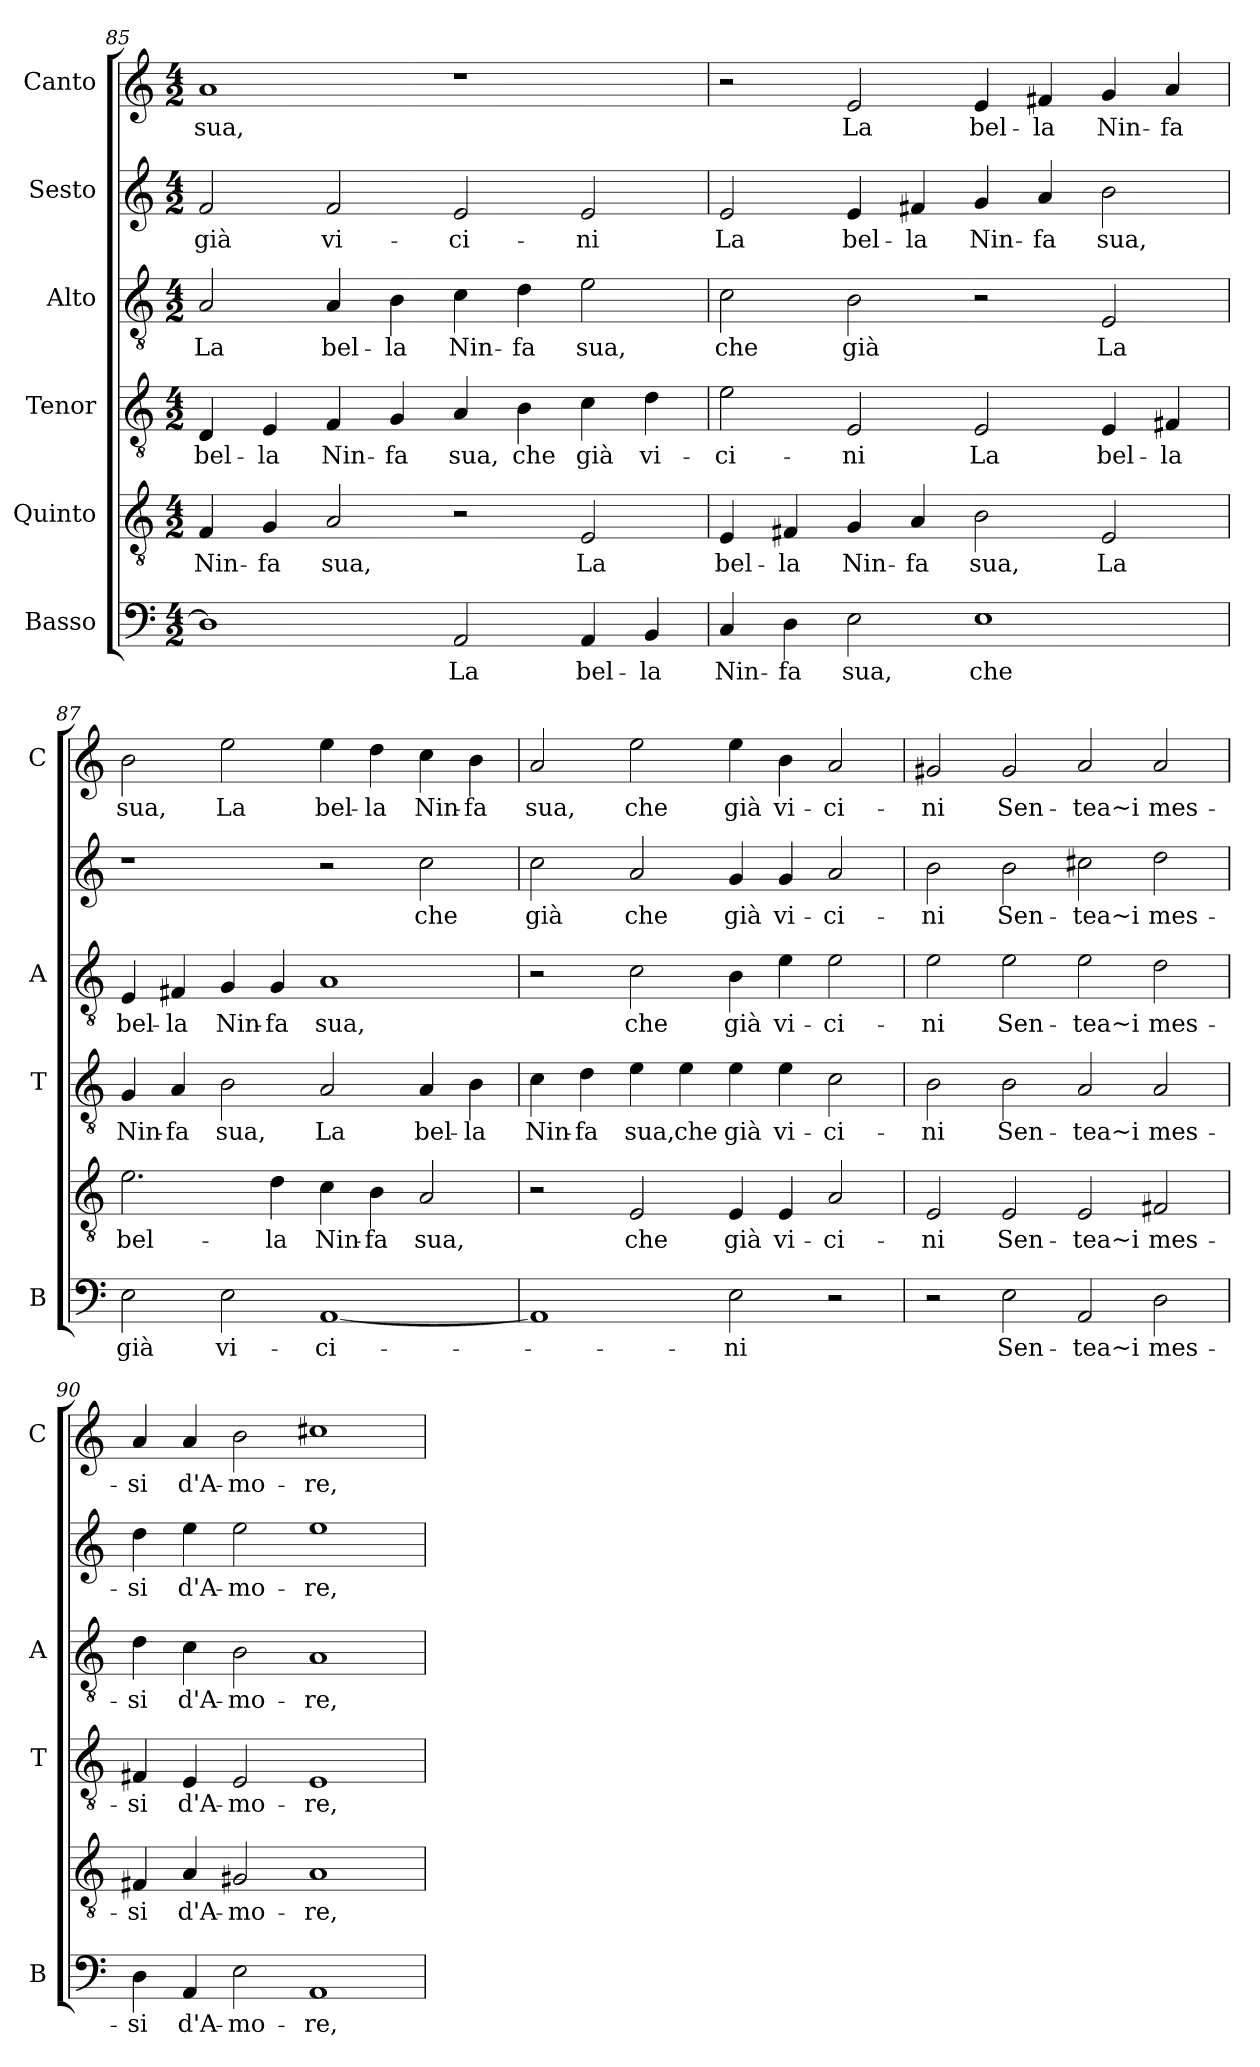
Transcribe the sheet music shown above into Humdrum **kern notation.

**kern	**text	**kern	**text	**kern	**text	**kern	**text	**kern	**text	**kern	**text
*part6	*part6	*part5	*part5	*part4	*part4	*part3	*part3	*part2	*part2	*part1	*part1
*staff6	*staff6	*staff5	*staff5	*staff4	*staff4	*staff3	*staff3	*staff2	*staff2	*staff1	*staff1
*I"Basso	*	*I"Quinto	*	*I"Tenor	*	*I"Alto	*	*I"Sesto	*	*I"Canto	*
*I'B	*	*	*	*I'T	*	*I'A	*	*	*	*I'C	*
!!LO:PB:g=z
*clefF4	*	*clefGv2	*	*clefGv2	*	*clefGv2	*	*clefG2	*	*clefG2	*
*k[]	*	*k[]	*	*k[]	*	*k[]	*	*k[]	*	*k[]	*
*C:	*	*C:	*	*C:	*	*C:	*	*C:	*	*C:	*
*M4/2	*	*M4/2	*	*M4/2	*	*M4/2	*	*M4/2	*	*M4/2	*
=85	=85	=85	=85	=85	=85	=85	=85	=85	=85	=85	=85
!	!	!	!LO:LY:b	!	!LO:LY:b	!	!LO:LY:b	!	!LO:LY:b	!	!LO:LY:b
1D]	.	4F/	Nin-	4D/	bel-	2A/	La	2f/	già	1a	sua,
!	!	!	!LO:LY:b	!	!LO:LY:b	!	!	!	!	!	!
.	.	4G/	-fa	4E/	-la	.	.	.	.	.	.
!	!	!	!LO:LY:b	!	!LO:LY:b	!	!LO:LY:b	!	!LO:LY:b	!	!
.	.	2A/	sua,	4F/	Nin-	4A/	bel-	2f/	vi-	.	.
!	!	!	!	!	!LO:LY:b	!	!LO:LY:b	!	!	!	!
.	.	.	.	4G/	-fa	4B\	-la	.	.	.	.
!	!LO:LY:b	!	!	!	!LO:LY:b	!	!LO:LY:b	!	!LO:LY:b	!	!
2AA/	La	2r	.	4A/	sua,	4c\	Nin-	2e/	-ci-	1r	.
!	!	!	!	!	!LO:LY:b	!	!LO:LY:b	!	!	!	!
.	.	.	.	4B\	che	4d\	-fa	.	.	.	.
!	!LO:LY:b	!	!LO:LY:b	!	!LO:LY:b	!	!LO:LY:b	!	!LO:LY:b	!	!
4AA/	bel-	2E/	La	4c\	già	2e\	sua,	2e/	-ni	.	.
!	!LO:LY:b	!	!	!	!LO:LY:b	!	!	!	!	!	!
4BB/	-la	.	.	4d\	vi-	.	.	.	.	.	.
=86	=86	=86	=86	=86	=86	=86	=86	=86	=86	=86	=86
!	!LO:LY:b	!	!LO:LY:b	!	!LO:LY:b	!	!LO:LY:b	!	!LO:LY:b	!	!
4C/	Nin-	4E/	bel-	2e\	-ci-	2c\	che	2e/	La	2r	.
!	!LO:LY:b	!	!LO:LY:b	!	!	!	!	!	!	!	!
4D\	-fa	4F#X/	-la	.	.	.	.	.	.	.	.
!	!LO:LY:b	!	!LO:LY:b	!	!LO:LY:b	!	!LO:LY:b	!	!LO:LY:b	!	!LO:LY:b
2E\	sua,	4G/	Nin-	2E/	-ni	2B\	già	4e/	bel-	2e/	La
!	!	!	!LO:LY:b	!	!	!	!	!	!LO:LY:b	!	!
.	.	4A/	-fa	.	.	.	.	4f#X/	-la	.	.
!	!LO:LY:b	!	!LO:LY:b	!	!LO:LY:b	!	!	!	!LO:LY:b	!	!LO:LY:b
1E	che	2B\	sua,	2E/	La	2r	.	4g/	Nin-	4e/	bel-
!	!	!	!	!	!	!	!	!	!LO:LY:b	!	!LO:LY:b
.	.	.	.	.	.	.	.	4a/	-fa	4f#X/	-la
!	!	!	!LO:LY:b	!	!LO:LY:b	!	!LO:LY:b	!	!LO:LY:b	!	!LO:LY:b
.	.	2E/	La	4E/	bel-	2E/	La	2b\	sua,	4g/	Nin-
!	!	!	!	!	!LO:LY:b	!	!	!	!	!	!LO:LY:b
.	.	.	.	4F#X/	-la	.	.	.	.	4a/	-fa
=87	=87	=87	=87	=87	=87	=87	=87	=87	=87	=87	=87
!	!LO:LY:b	!	!LO:LY:b	!	!LO:LY:b	!	!LO:LY:b	!	!	!	!LO:LY:b
2E\	già	2.e\	bel-	4G/	Nin-	4E/	bel-	1r	.	2b\	sua,
!	!	!	!	!	!LO:LY:b	!	!LO:LY:b	!	!	!	!
.	.	.	.	4A/	-fa	4F#X/	-la	.	.	.	.
!	!LO:LY:b	!	!	!	!LO:LY:b	!	!LO:LY:b	!	!	!	!LO:LY:b
2E\	vi-	.	.	2B\	sua,	4G/	Nin-	.	.	2ee\	La
!	!	!	!LO:LY:b	!	!	!	!LO:LY:b	!	!	!	!
.	.	4d\	-la	.	.	4G/	-fa	.	.	.	.
!	!LO:LY:b	!	!LO:LY:b	!	!LO:LY:b	!	!LO:LY:b	!	!	!	!LO:LY:b
[1AA	-ci-	4c\	Nin-	2A/	La	1A	sua,	2r	.	4ee\	bel-
!	!	!	!LO:LY:b	!	!	!	!	!	!	!	!LO:LY:b
.	.	4B\	-fa	.	.	.	.	.	.	4dd\	-la
!	!	!	!LO:LY:b	!	!LO:LY:b	!	!	!	!LO:LY:b	!	!LO:LY:b
.	.	2A/	sua,	4A/	bel-	.	.	2cc\	che	4cc\	Nin-
!	!	!	!	!	!LO:LY:b	!	!	!	!	!	!LO:LY:b
.	.	.	.	4B\	-la	.	.	.	.	4b\	-fa
=88	=88	=88	=88	=88	=88	=88	=88	=88	=88	=88	=88
!	!	!	!	!	!LO:LY:b	!	!	!	!LO:LY:b	!	!LO:LY:b
1AA]	.	2r	.	4c\	Nin-	2r	.	2cc\	già	2a/	sua,
!	!	!	!	!	!LO:LY:b	!	!	!	!	!	!
.	.	.	.	4d\	-fa	.	.	.	.	.	.
!	!	!	!LO:LY:b	!	!LO:LY:b	!	!LO:LY:b	!	!LO:LY:b	!	!LO:LY:b
.	.	2E/	che	4e\	sua,	2c\	che	2a/	che	2ee\	che
!	!	!	!	!	!LO:LY:b	!	!	!	!	!	!
.	.	.	.	4e\	che	.	.	.	.	.	.
!	!LO:LY:b	!	!LO:LY:b	!	!LO:LY:b	!	!LO:LY:b	!	!LO:LY:b	!	!LO:LY:b
2E\	-ni	4E/	già	4e\	già	4B\	già	4g/	già	4ee\	già
!	!	!	!LO:LY:b	!	!LO:LY:b	!	!LO:LY:b	!	!LO:LY:b	!	!LO:LY:b
.	.	4E/	vi-	4e\	vi-	4e\	vi-	4g/	vi-	4b\	vi-
!	!	!	!LO:LY:b	!	!LO:LY:b	!	!LO:LY:b	!	!LO:LY:b	!	!LO:LY:b
2r	.	2A/	-ci-	2c\	-ci-	2e\	-ci-	2a/	-ci-	2a/	-ci-
!!LO:LB:g=z
=89	=89	=89	=89	=89	=89	=89	=89	=89	=89	=89	=89
!	!	!	!LO:LY:b	!	!LO:LY:b	!	!LO:LY:b	!	!LO:LY:b	!	!LO:LY:b
2r	.	2E/	-ni	2B\	-ni	2e\	-ni	2b\	-ni	2g#X/	-ni
!	!LO:LY:b	!	!LO:LY:b	!	!LO:LY:b	!	!LO:LY:b	!	!LO:LY:b	!	!LO:LY:b
2E\	Sen-	2E/	Sen-	2B\	Sen-	2e\	Sen-	2b\	Sen-	2g#/	Sen-
!	!LO:LY:b	!	!LO:LY:b	!	!LO:LY:b	!	!LO:LY:b	!	!LO:LY:b	!	!LO:LY:b
2AA/	-tea~i	2E/	-tea~i	2A/	-tea~i	2e\	-tea~i	2cc#X\	-tea~i	2a/	-tea~i
!	!LO:LY:b	!	!LO:LY:b	!	!LO:LY:b	!	!LO:LY:b	!	!LO:LY:b	!	!LO:LY:b
2D\	mes-	2F#X/	mes-	2A/	mes-	2d\	mes-	2dd\	mes-	2a/	mes-
=90	=90	=90	=90	=90	=90	=90	=90	=90	=90	=90	=90
!	!LO:LY:b	!	!LO:LY:b	!	!LO:LY:b	!	!LO:LY:b	!	!LO:LY:b	!	!LO:LY:b
4D\	-si	4F#X/	-si	4F#X/	-si	4d\	-si	4dd\	-si	4a/	-si
!	!LO:LY:b	!	!LO:LY:b	!	!LO:LY:b	!	!LO:LY:b	!	!LO:LY:b	!	!LO:LY:b
4AA/	d'A-	4A/	d'A-	4E/	d'A-	4c\	d'A-	4ee\	d'A-	4a/	d'A-
!	!LO:LY:b	!	!LO:LY:b	!	!LO:LY:b	!	!LO:LY:b	!	!LO:LY:b	!	!LO:LY:b
2E\	-mo-	2G#X/	-mo-	2E/	-mo-	2B\	-mo-	2ee\	-mo-	2b\	-mo-
!	!LO:LY:b	!	!LO:LY:b	!	!LO:LY:b	!	!LO:LY:b	!	!LO:LY:b	!	!LO:LY:b
1AA	-re,	1A	-re,	1E	-re,	1A	-re,	1ee	-re,	1cc#X	-re,
=	=	=	=	=	=	=	=	=	=	=	=
*-	*-	*-	*-	*-	*-	*-	*-	*-	*-	*-	*-
